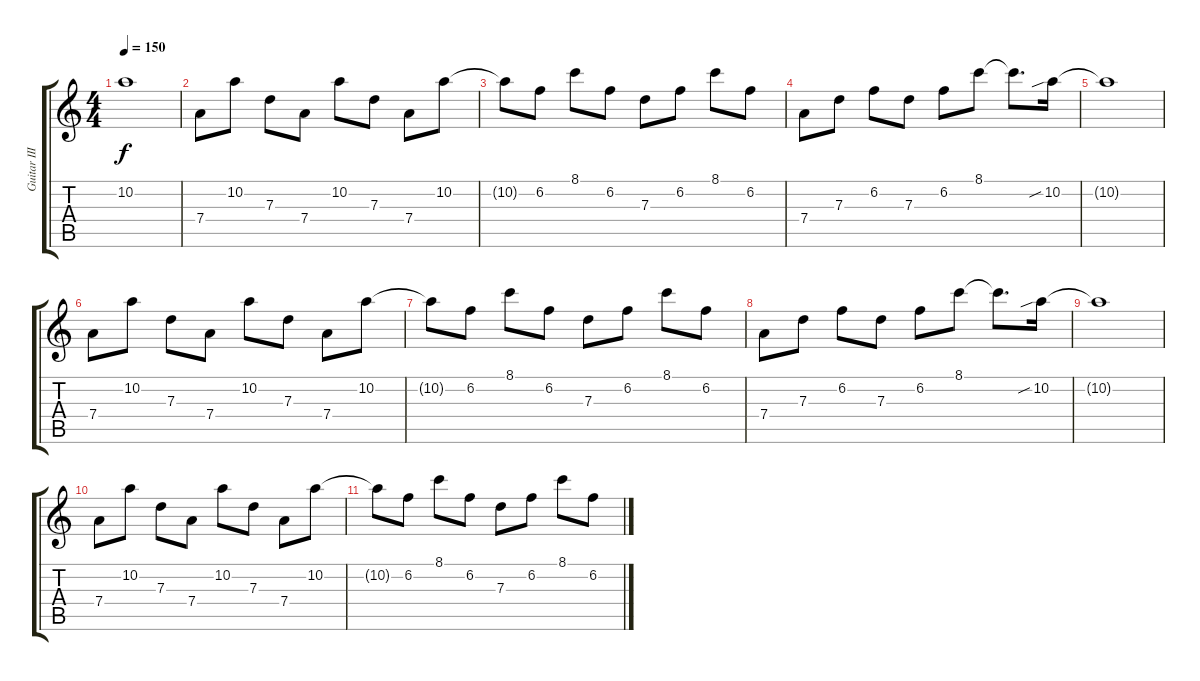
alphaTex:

\track ("Guitar III" "Guitar III") {instrument electricguitarclean}
\staff {score tabs}
\tuning (E4 B3 G3 D3 A2 D2) {hide}
\ts (4 4)
\tempo 150
\clef g2
\ks c
10.2{t}.1{dy f} |
7.4.8 10.2.8 7.3.8 7.4.8 10.2.8 7.3.8 7.4.8 10.2.8 |
10.2{t}.8 6.2.8 8.1.8 6.2.8 7.3.8 6.2.8 8.1.8 6.2.8 |
7.4.8{volume 0} 7.3.8 6.2.8 7.3.8 6.2.8 8.1.8 8.1{t}.8{d} 10.2{sib}.16 |
10.2{t}.1 |
7.4.8 10.2.8 7.3.8 7.4.8 10.2.8 7.3.8 7.4.8 10.2.8 |
10.2{t}.8 6.2.8 8.1.8 6.2.8 7.3.8 6.2.8 8.1.8 6.2.8 |
7.4.8 7.3.8 6.2.8 7.3.8 6.2.8 8.1.8 8.1{t}.8{d} 10.2{sib}.16 |
10.2{t}.1 |
7.4.8 10.2.8 7.3.8 7.4.8 10.2.8 7.3.8 7.4.8 10.2.8 |
10.2{t}.8 6.2.8 8.1.8 6.2.8 7.3.8 6.2.8 8.1.8 6.2.8
